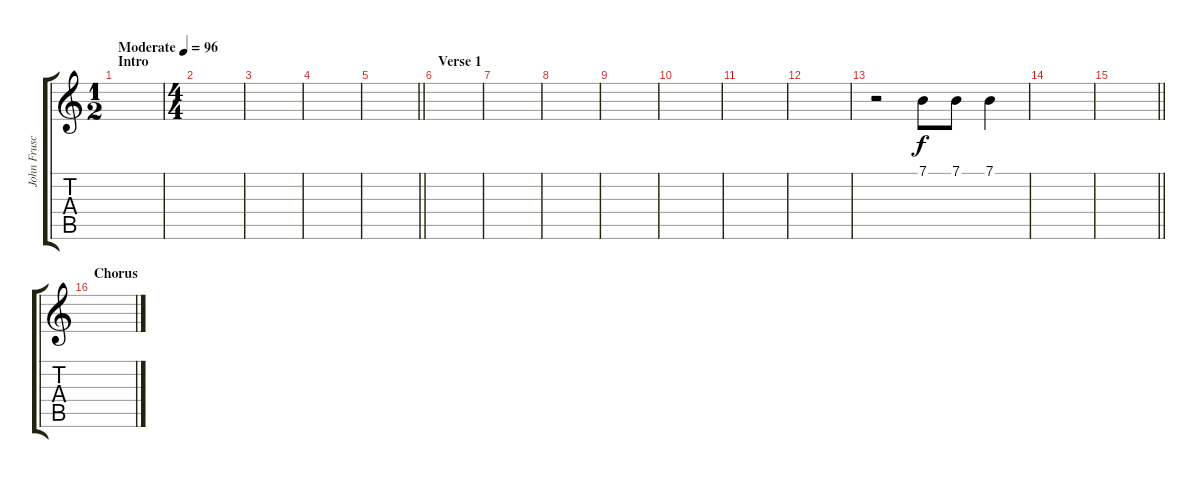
\track ("John Frusciante (Vocals)" "John Frusc") {instrument clarinet}
\staff {score tabs}
\tuning (E4 B3 G3 D3 A2 E2) {hide}
\ts (1 2)
\section ("" "Intro")
\tempo (96 "Moderate")
\clef g2
\ks c
|
\ts (4 4)
|
|
|
\barLineRight lightlight
|
\section ("" "Verse 1")
|
|
|
|
|
|
|
r.2 7.1.8 7.1.8 7.1.4 |
|
\barLineRight lightlight
|
\section ("" "Chorus")
